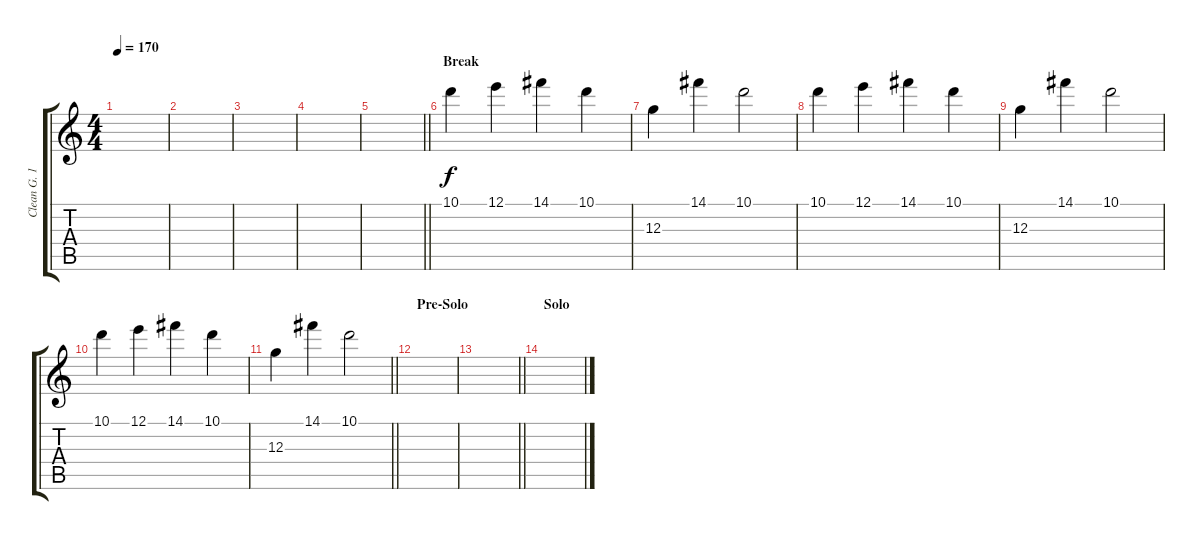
\track ("Clean G. 1" "Clean G. 1") {instrument acousticguitarnylon}
\staff {score tabs}
\tuning (E4 B3 G3 D3 A2 E2) {hide}
\ts (4 4)
\tempo 170
\clef g2
\ks c
|
|
|
|
\barLineRight lightlight
|
\section ("" "Break")
10.1.4 12.1.4 14.1.4 10.1.4 |
12.3.4 14.1.4 10.1.2 |
10.1.4 12.1.4 14.1.4 10.1.4 |
12.3.4 14.1.4 10.1.2 |
10.1.4 12.1.4 14.1.4 10.1.4 |
\barLineRight lightlight
12.3.4 14.1.4 10.1.2 |
\section ("" "Pre-Solo")
|
\barLineRight lightlight
|
\section ("" "Solo")
